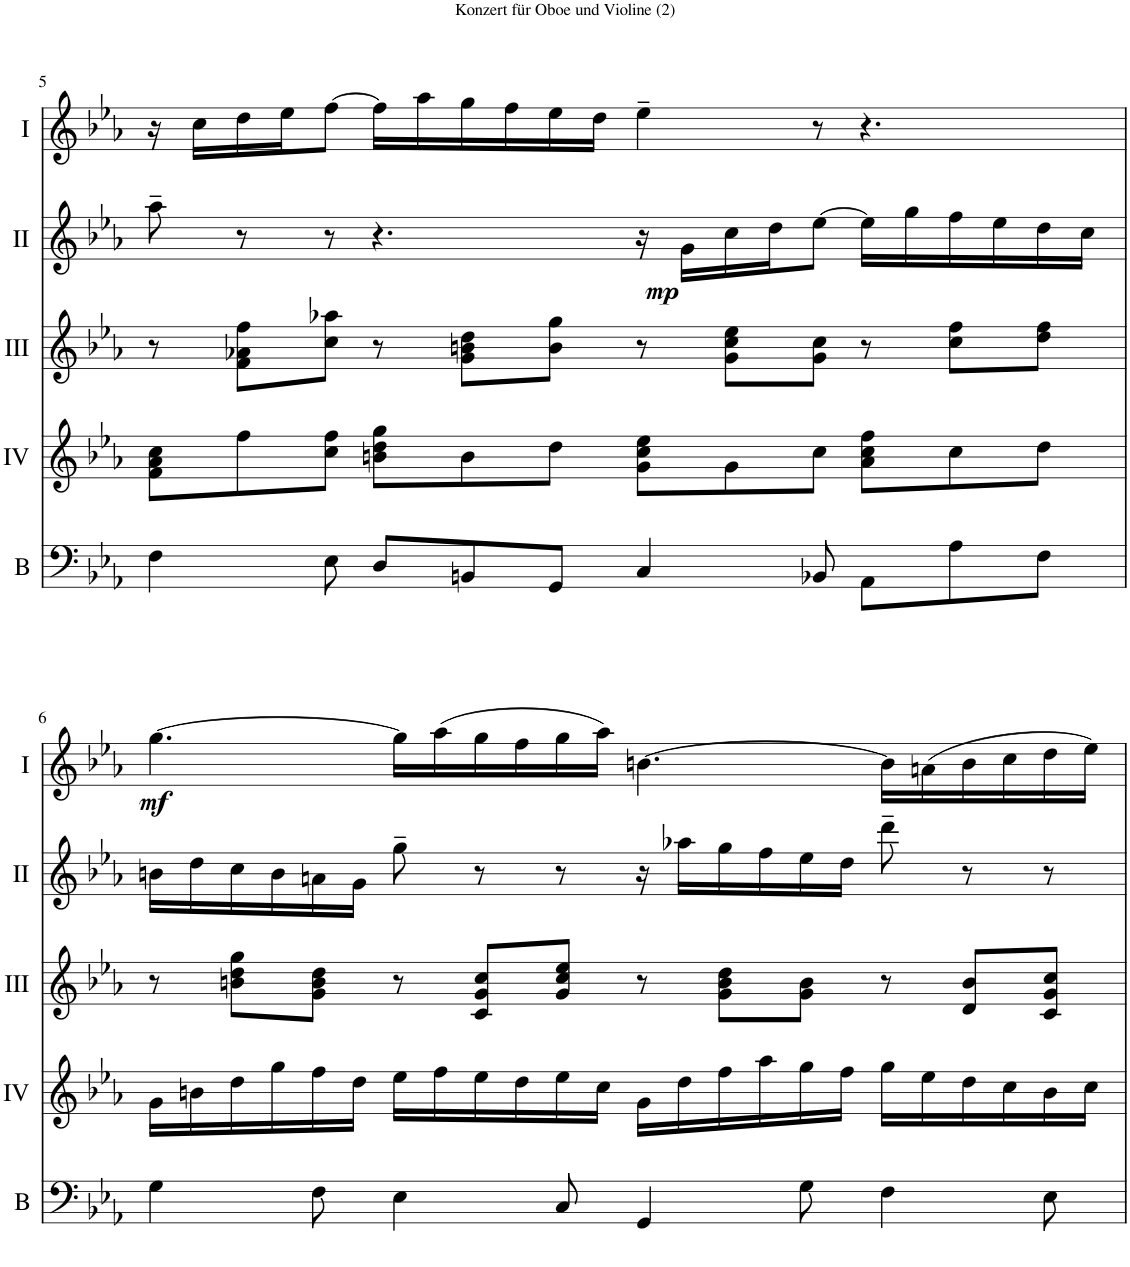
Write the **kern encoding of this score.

**kern	**kern	**kern	**kern	**dynam	**kern	**dynam
*part5	*part4	*part3	*part2	*part2	*part1	*part1
*staff5	*staff4	*staff3	*staff2	*staff2	*staff1	*staff1
*I"Basson	*I"Acc. 4	*I"Acc. 3	*I"Acc. 2	*	*I"Acc. 1	*
*I'B	*	*	*	*	*	*
!!LO:PB:g=z
*clefF4	*clefG2	*clefG2	*clefG2	*	*clefG2	*
*Trd7c12	*Trd7c12	*	*	*	*	*
*k[b-e-a-]	*k[b-e-a-]	*k[b-e-a-]	*k[b-e-a-]	*	*k[b-e-a-]	*
*M12/8	*M12/8	*M12/8	*M12/8	*	*M12/8	*
=5	=5	=5	=5	=5	=5	=5
4F\	8f\ 8a-\ 8cc\L	8r	8aa-~\	.	16r	.
.	.	.	.	.	16cc\LL	.
.	8ff\	8f\ 8a-X\ 8ff\L	8r	.	16dd\	.
.	.	.	.	.	16ee-\J	.
8E-\	8cc\ 8ff\J	8cc\ 8aa-X\J	8r	.	[8ff\J	.
8D/L	8bn\ 8dd\ 8gg\L	8r	4.r	.	16ff\LL]	.
.	.	.	.	.	16aa-\	.
8BBn/	8b\	8g\ 8bn\ 8dd\L	.	.	16gg\	.
.	.	.	.	.	16ff\	.
8GG/J	8dd\J	8b\ 8gg\J	.	.	16ee-\	.
.	.	.	.	.	16dd\JJ	.
4C/	8g\ 8cc\ 8ee-\L	8r	16r	.	4ee-~\	.
!	!	!	!	!LO:DY:b	!	!
.	.	.	16g\LL	mp	.	.
.	8g\	8g\ 8cc\ 8ee-\L	16cc\	.	.	.
.	.	.	16dd\J	.	.	.
8BB-X/	8cc\J	8g\ 8cc\J	[8ee-\J	.	8r	.
8AA-\L	8a-\ 8cc\ 8ff\L	8r	16ee-\LL]	.	4.r	.
.	.	.	16gg\	.	.	.
8A-\	8cc\	8cc\ 8ff\L	16ff\	.	.	.
.	.	.	16ee-\	.	.	.
8F\J	8dd\J	8dd\ 8ff\J	16dd\	.	.	.
.	.	.	16cc\JJ	.	.	.
!!LO:LB:g=z
=6	=6	=6	=6	=6	=6	=6
!	!	!	!	!	!	!LO:DY:b
4G\	16g\LL	8r	16bn\LL	.	[4.gg\	mf
.	16bn\	.	16dd\	.	.	.
.	16dd\	8bn\ 8dd\ 8gg\L	16cc\	.	.	.
.	16gg\	.	16b\	.	.	.
8F\	16ff\	8g\ 8b\ 8dd\J	16an\	.	.	.
.	16dd\JJ	.	16g\JJ	.	.	.
4E-\	16ee-\LL	8r	8gg~\	.	16gg\LL]	.
.	16ff\	.	.	.	(16aa-\	.
.	16ee-\	8c/ 8g/ 8cc/L	8r	.	16gg\	.
.	16dd\	.	.	.	16ff\	.
8C/	16ee-\	8g/ 8cc/ 8ee-/J	8r	.	16gg\	.
.	16cc\JJ	.	.	.	16aa-\JJ)	.
4GG/	16g\LL	8r	16r	.	[4.bn\	.
.	16dd\	.	16aa-X\LL	.	.	.
.	16ff\	8g\ 8b\ 8dd\L	16gg\	.	.	.
.	16aa-\	.	16ff\	.	.	.
8G\	16gg\	8g\ 8b\J	16ee-\	.	.	.
.	16ff\JJ	.	16dd\JJ	.	.	.
4F\	16gg\LL	8r	8ddd~\	.	16b\LL]	.
.	16ee-\	.	.	.	(16an\	.
.	16dd\	8d/ 8b/L	8r	.	16b\	.
.	16cc\	.	.	.	16cc\	.
8E-\	16b\	8c/ 8g/ 8cc/J	8r	.	16dd\	.
.	16cc\JJ	.	.	.	16ee-\JJ)	.
=	=	=	=	=	=	=
*-	*-	*-	*-	*-	*-	*-
